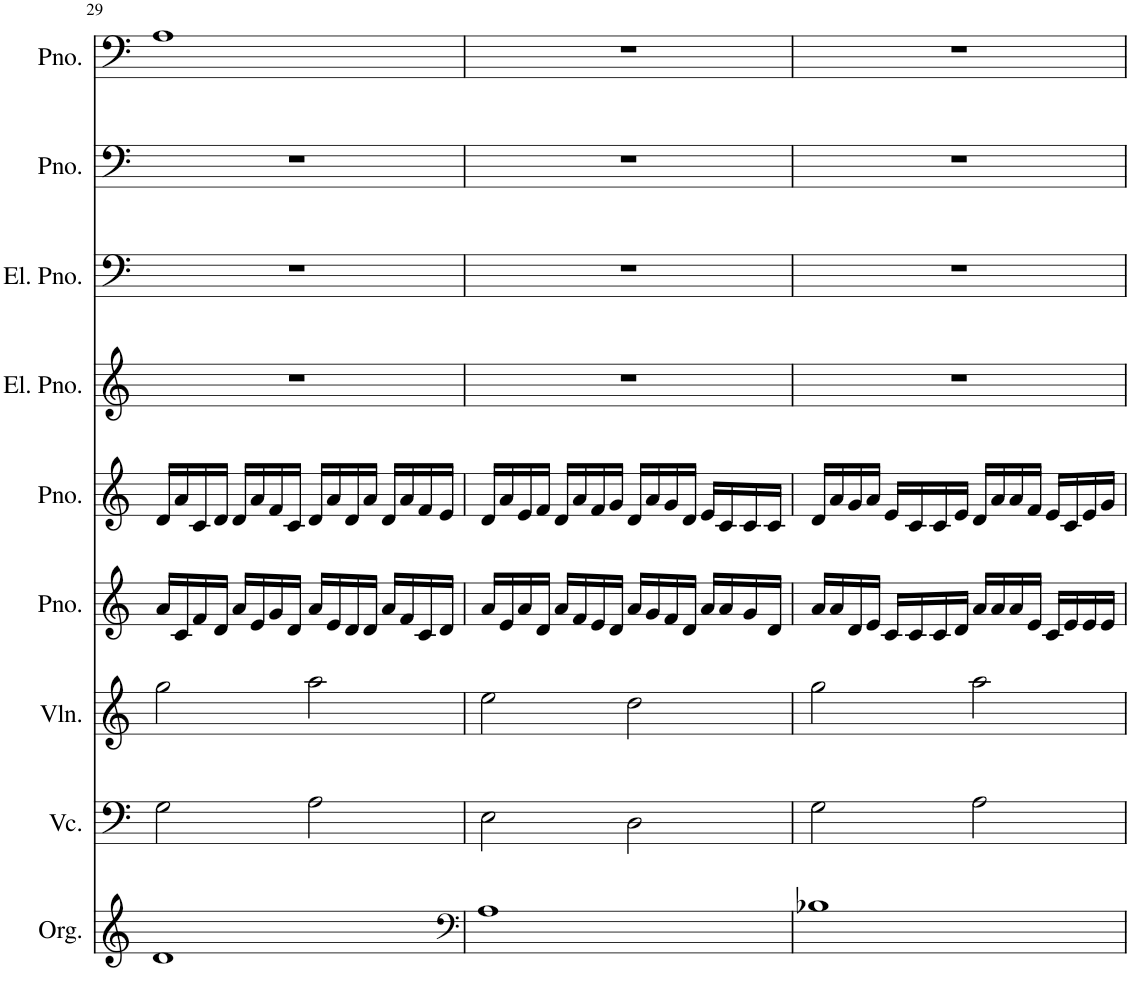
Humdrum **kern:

**kern	**kern	**kern	**kern	**kern	**kern	**kern	**kern	**kern	**kern
*part10	*part9	*part8	*part7	*part6	*part5	*part4	*part3	*part2	*part1
*staff10	*staff9	*staff8	*staff7	*staff6	*staff5	*staff4	*staff3	*staff2	*staff1
*I"オルガン	*I"チェロ	*I"ヴァイオリン	*I"ピアノ	*I"ピアノ	*I"エレクトリックピアノ	*I"ピアノ	*I"エレクトリックピアノ	*I"ピアノ	*I"ピアノ
!!LO:PB:g=z
*clefG2	*clefF4	*clefG2	*clefG2	*clefG2	*clefG2	*clefG2	*clefF4	*clefF4	*clefF4
*k[]	*k[]	*k[]	*k[]	*k[]	*k[]	*k[]	*k[]	*k[]	*k[]
*M4/4	*M4/4	*M4/4	*M4/4	*M4/4	*M4/4	*M4/4	*M4/4	*M4/4	*M4/4
=29	=29	=29	=29	=29	=29	=29	=29	=29	=29
1d	2G\	2gg\	16a/LL	16d/LL	1r	16d/LL	1r	1r	1A
.	.	.	16c/	16a/	.	16a/J	.	.	.
.	.	.	16f/	16c/	.	16c/L	.	.	.
.	.	.	16d/JJ	16d/JJ	.	16d/JJ	.	.	.
.	.	.	16a/LL	16d/LL	.	16d/LL	.	.	.
.	.	.	16e/	16a/	.	16a/J	.	.	.
.	.	.	16g/	16f/	.	16f/L	.	.	.
.	.	.	16d/JJ	16c/JJ	.	16c/JJ	.	.	.
.	2A\	2aa\	16a/LL	16d/LL	.	16d/LL	.	.	.
.	.	.	16e/	16a/	.	16a/J	.	.	.
.	.	.	16d/	16d/	.	16d/L	.	.	.
.	.	.	16d/JJ	16a/JJ	.	16a/JJ	.	.	.
.	.	.	16a/LL	16d/LL	.	16d/LL	.	.	.
.	.	.	16f/	16a/	.	16a/J	.	.	.
.	.	.	16c/	16f/	.	16f/L	.	.	.
.	.	.	16d/JJ	16e/JJ	.	16e/JJ	.	.	.
=30	=30	=30	=30	=30	=30	=30	=30	=30	=30
*clefF4	*	*	*	*	*	*	*	*	*
1A	2E\	2ee\	16a/LL	16d/LL	1r	16d/LL	1r	1r	1r
.	.	.	16e/	16a/	.	16a/J	.	.	.
.	.	.	16a/	16e/	.	16e/L	.	.	.
.	.	.	16d/JJ	16f/JJ	.	16f/JJ	.	.	.
.	.	.	16a/LL	16d/LL	.	16d/LL	.	.	.
.	.	.	16f/	16a/	.	16a/J	.	.	.
.	.	.	16e/	16f/	.	16f/L	.	.	.
.	.	.	16d/JJ	16g/JJ	.	16g/JJ	.	.	.
.	2D\	2dd\	16a/LL	16d/LL	.	16d/LL	.	.	.
.	.	.	16g/	16a/	.	16a/J	.	.	.
.	.	.	16f/	16g/	.	16g/L	.	.	.
.	.	.	16d/JJ	16d/JJ	.	16d/JJ	.	.	.
.	.	.	16a/LL	16e/LL	.	16e/LL	.	.	.
.	.	.	16a/	16c/	.	16c/J	.	.	.
.	.	.	16g/	16c/	.	16c/L	.	.	.
.	.	.	16d/JJ	16c/JJ	.	16c/JJ	.	.	.
=31	=31	=31	=31	=31	=31	=31	=31	=31	=31
1B-X	2G\	2gg\	16a/LL	16d/LL	1r	16d/LL	1r	1r	1r
.	.	.	16a/	16a/	.	16a/J	.	.	.
.	.	.	16d/	16g/	.	16g/L	.	.	.
.	.	.	16e/JJ	16a/JJ	.	16a/JJ	.	.	.
.	.	.	16c/LL	16e/LL	.	16e/LL	.	.	.
.	.	.	16c/	16c/	.	16c/J	.	.	.
.	.	.	16c/	16c/	.	16c/L	.	.	.
.	.	.	16d/JJ	16e/JJ	.	16e/JJ	.	.	.
.	2A\	2aa\	16a/LL	16d/LL	.	16d/LL	.	.	.
.	.	.	16a/	16a/	.	16a/J	.	.	.
.	.	.	16a/	16a/	.	16a/L	.	.	.
.	.	.	16e/JJ	16f/JJ	.	16f/JJ	.	.	.
.	.	.	16c/LL	16e/LL	.	16e/LL	.	.	.
.	.	.	16e/	16c/	.	16c/J	.	.	.
.	.	.	16e/	16e/	.	16e/L	.	.	.
.	.	.	16e/JJ	16g/JJ	.	16g/JJ	.	.	.
=	=	=	=	=	=	=	=	=	=
*-	*-	*-	*-	*-	*-	*-	*-	*-	*-
